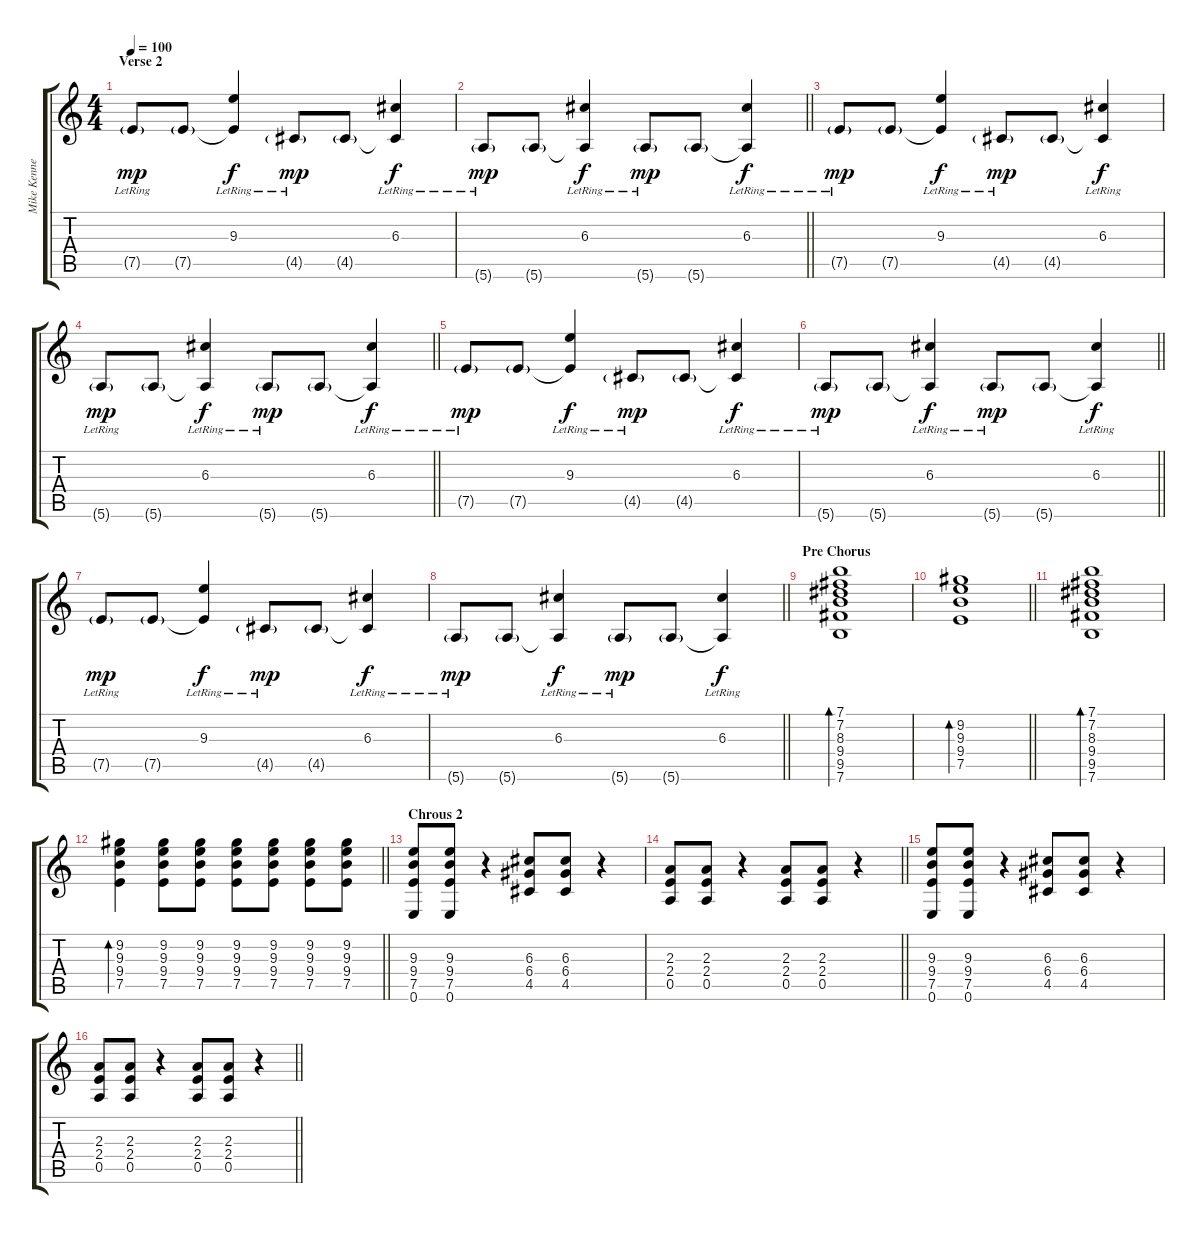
\track ("Mike Kennerty (Rhythm Guitar)" "Mike Kenne") {instrument electricguitarjazz}
\staff {score tabs}
\tuning (E4 B3 G3 D3 A2 E2) {hide}
\ts (4 4)
\section ("" "Verse 2")
\tempo 100
\clef g2
\ks c
7.5{g lr}.8{dy mp} 7.5{g}.8 (9.3{lr} 7.5{t}).4{dy f} 4.5{g lr}.8{dy mp} 4.5{g}.8 (6.3{lr} 4.5{t}).4{dy f} |
\barLineRight lightlight
5.6{g lr}.8{dy mp} 5.6{g}.8 (6.3{lr} 5.6{t}).4{dy f} 5.6{g lr}.8{dy mp} 5.6{g}.8 (6.3{lr} 5.6{t}).4{dy f} |
7.5{g lr}.8{dy mp} 7.5{g}.8 (9.3{lr} 7.5{t}).4{dy f} 4.5{g lr}.8{dy mp} 4.5{g}.8 (6.3{lr} 4.5{t}).4{dy f} |
\barLineRight lightlight
5.6{g lr}.8{dy mp} 5.6{g}.8 (6.3{lr} 5.6{t}).4{dy f} 5.6{g lr}.8{dy mp} 5.6{g}.8 (6.3{lr} 5.6{t}).4{dy f} |
7.5{g lr}.8{dy mp} 7.5{g}.8 (9.3{lr} 7.5{t}).4{dy f} 4.5{g lr}.8{dy mp} 4.5{g}.8 (6.3{lr} 4.5{t}).4{dy f} |
\barLineRight lightlight
5.6{g lr}.8{dy mp} 5.6{g}.8 (6.3{lr} 5.6{t}).4{dy f} 5.6{g lr}.8{dy mp} 5.6{g}.8 (6.3{lr} 5.6{t}).4{dy f} |
7.5{g lr}.8{dy mp} 7.5{g}.8 (9.3{lr} 7.5{t}).4{dy f} 4.5{g lr}.8{dy mp} 4.5{g}.8 (6.3{lr} 4.5{t}).4{dy f} |
\barLineRight lightlight
5.6{g lr}.8{dy mp} 5.6{g}.8 (6.3{lr} 5.6{t}).4{dy f} 5.6{g lr}.8{dy mp} 5.6{g}.8 (6.3{lr} 5.6{t}).4{dy f} |
\section ("" "Pre Chorus")
(7.1 7.2 8.3 9.4 9.5 7.6).1{bd 60} |
\barLineRight lightlight
(9.2 9.3 9.4 7.5).1{bd 60} |
(7.1 7.2 8.3 9.4 9.5 7.6).1{bd 60} |
\barLineRight lightlight
(9.2 9.3 9.4 7.5).4{bd 60} (9.2 9.3 9.4 7.5).8 (9.2 9.3 9.4 7.5).8 (9.2 9.3 9.4 7.5).8 (9.2 9.3 9.4 7.5).8 (9.2 9.3 9.4 7.5).8 (9.2 9.3 9.4 7.5).8 |
\section ("" "Chrous 2")
(9.3 9.4 7.5 0.6).8 (9.3 9.4 7.5 0.6).8 r.4 (6.3 6.4 4.5).8 (6.3 6.4 4.5).8 r.4 |
\barLineRight lightlight
(2.3 2.4 0.5).8 (2.3 2.4 0.5).8 r.4 (2.3 2.4 0.5).8 (2.3 2.4 0.5).8 r.4 |
(9.3 9.4 7.5 0.6).8 (9.3 9.4 7.5 0.6).8 r.4 (6.3 6.4 4.5).8 (6.3 6.4 4.5).8 r.4 |
\barLineRight lightlight
(2.3 2.4 0.5).8 (2.3 2.4 0.5).8 r.4 (2.3 2.4 0.5).8 (2.3 2.4 0.5).8 r.4
